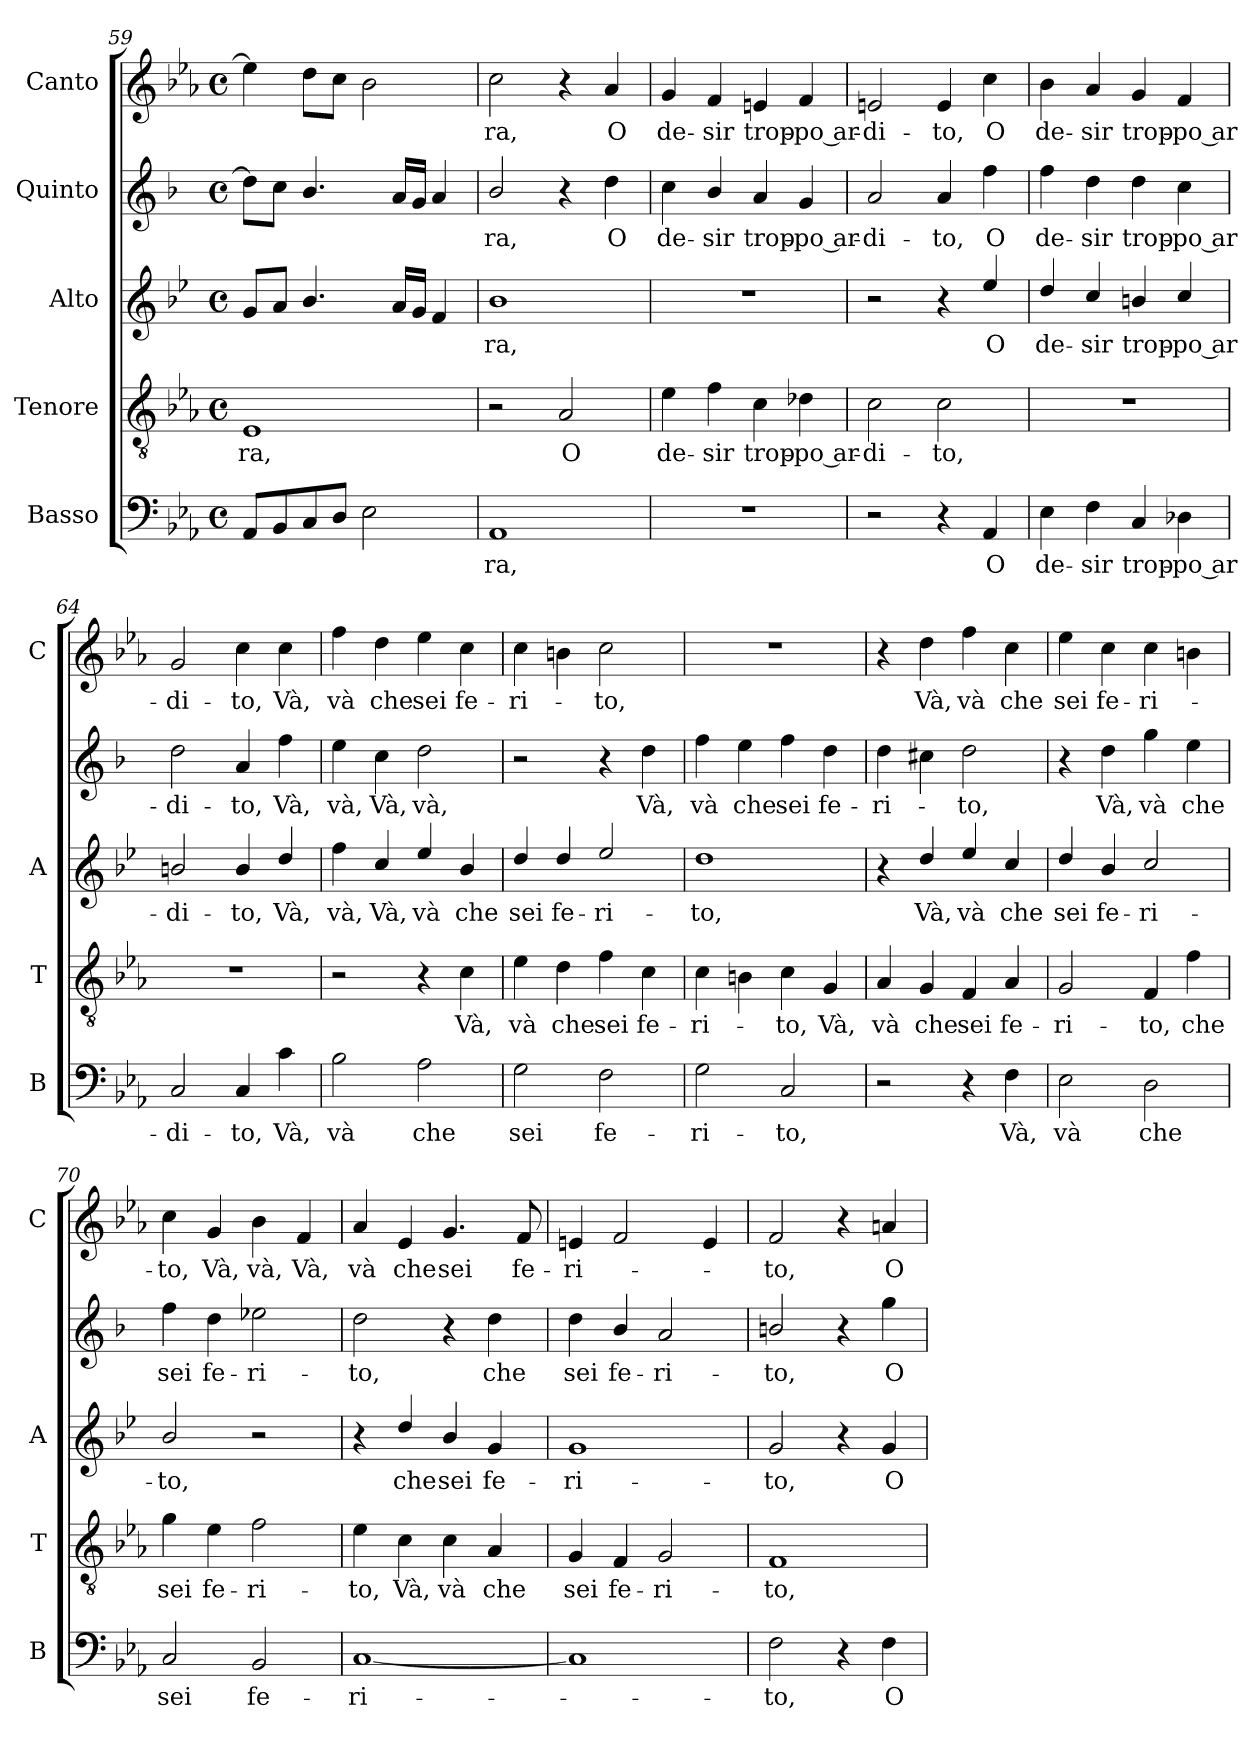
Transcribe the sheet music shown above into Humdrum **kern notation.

**kern	**text	**kern	**text	**kern	**text	**kern	**text	**kern	**text
*part5	*part5	*part4	*part4	*part3	*part3	*part2	*part2	*part1	*part1
*staff5	*staff5	*staff4	*staff4	*staff3	*staff3	*staff2	*staff2	*staff1	*staff1
*I"Basso	*	*I"Tenore	*	*I"Alto	*	*I"Quinto	*	*I"Canto	*
*I'B	*	*I'T	*	*I'A	*	*	*	*I'C	*
*clefF4	*	*clefGv2	*	*clefG2	*	*clefG2	*	*clefG2	*
*	*	*	*	*ITrd4c7	*	*ITrd1c2	*	*	*
*k[b-e-a-]	*	*k[b-e-a-]	*	*k[b-e-a-]	*	*k[b-e-a-]	*	*k[b-e-a-]	*
*E-:	*	*E-:	*	*E-:	*	*E-:	*	*E-:	*
*M4/4	*	*M4/4	*	*M4/4	*	*M4/4	*	*M4/4	*
*met(c)	*	*met(c)	*	*met(c)	*	*met(c)	*	*met(c)	*
=59	=59	=59	=59	=59	=59	=59	=59	=59	=59
!	!	!	!LO:LY:b	!	!	!	!	!	!
8AA-/L	.	1E-	-ra,	8c/L	.	8cc\L]	.	4ee-\]	.
8BB-/	.	.	.	8d/J	.	8b-\J	.	.	.
8C/	.	.	.	4.e-/	.	4.a-/	.	8dd\L	.
8D/J	.	.	.	.	.	.	.	8cc\J	.
2E-\	.	.	.	.	.	.	.	2b-\	.
.	.	.	.	16d/LL	.	16g/LL	.	.	.
.	.	.	.	16c/JJ	.	16f/JJ	.	.	.
.	.	.	.	4B-/	.	4g/	.	.	.
=60	=60	=60	=60	=60	=60	=60	=60	=60	=60
!	!LO:LY:b	!	!	!	!LO:LY:b	!	!LO:LY:b	!	!LO:LY:b
1AA-	-ra,	2r	.	1e-	-ra,	2a-/	-ra,	2cc\	-ra,
!	!	!	!LO:LY:b	!	!	!	!	!	!
.	.	2A-/	O	.	.	4r	.	4r	.
!	!	!	!	!	!	!	!LO:LY:b	!	!LO:LY:b
.	.	.	.	.	.	4cc\	O	4a-/	O
=61	=61	=61	=61	=61	=61	=61	=61	=61	=61
!	!	!	!LO:LY:b	!	!	!	!LO:LY:b	!	!LO:LY:b
1r	.	4e-\	de-	1r	.	4b-\	de-	4g/	de-
!	!	!	!LO:LY:b	!	!	!	!LO:LY:b	!	!LO:LY:b
.	.	4f\	-sir	.	.	4a-/	-sir	4f/	-sir
!	!	!	!LO:LY:b	!	!	!	!LO:LY:b	!	!LO:LY:b
.	.	4c\	trop-	.	.	4g/	trop-	4en/	trop-
!	!	!	!LO:LY:b	!	!	!	!LO:LY:b	!	!LO:LY:b
.	.	4d-X\	-po ar-	.	.	4f/	-po ar-	4f/	-po ar-
=62	=62	=62	=62	=62	=62	=62	=62	=62	=62
!	!	!	!LO:LY:b	!	!	!	!LO:LY:b	!	!LO:LY:b
2r	.	2c\	-di-	2r	.	2g/	-di-	2en/	-di-
!	!	!	!LO:LY:b	!	!	!	!LO:LY:b	!	!LO:LY:b
4r	.	2c\	-to,	4r	.	4g/	-to,	4e/	-to,
!	!LO:LY:b	!	!	!	!LO:LY:b	!	!LO:LY:b	!	!LO:LY:b
4AA-/	O	.	.	4a-/	O	4ee-\	O	4cc\	O
=63	=63	=63	=63	=63	=63	=63	=63	=63	=63
!	!LO:LY:b	!	!	!	!LO:LY:b	!	!LO:LY:b	!	!LO:LY:b
4E-\	de-	1r	.	4g/	de-	4ee-\	de-	4b-\	de-
!	!LO:LY:b	!	!	!	!LO:LY:b	!	!LO:LY:b	!	!LO:LY:b
4F\	-sir	.	.	4f/	-sir	4cc\	-sir	4a-/	-sir
!	!LO:LY:b	!	!	!	!LO:LY:b	!	!LO:LY:b	!	!LO:LY:b
4C/	trop-	.	.	4en/	trop-	4cc\	trop-	4g/	trop-
!	!LO:LY:b	!	!	!	!LO:LY:b	!	!LO:LY:b	!	!LO:LY:b
4D-X\	-po ar-	.	.	4f/	-po ar-	4b-\	-po ar-	4f/	-po ar-
=64	=64	=64	=64	=64	=64	=64	=64	=64	=64
!	!LO:LY:b	!	!	!	!LO:LY:b	!	!LO:LY:b	!	!LO:LY:b
2C/	-di-	1r	.	2en/	-di-	2cc\	-di-	2g/	-di-
!	!LO:LY:b	!	!	!	!LO:LY:b	!	!LO:LY:b	!	!LO:LY:b
4C/	-to,	.	.	4e/	-to,	4g/	-to,	4cc\	-to,
!	!LO:LY:b	!	!	!	!LO:LY:b	!	!LO:LY:b	!	!LO:LY:b
4c\	Và,	.	.	4g/	Và,	4ee-\	Và,	4cc\	Và,
!!LO:PB:g=z
=65	=65	=65	=65	=65	=65	=65	=65	=65	=65
!	!LO:LY:b	!	!	!	!LO:LY:b	!	!LO:LY:b	!	!LO:LY:b
2B-\	và	2r	.	4b-\	và,	4dd\	và,	4ff\	và
!	!	!	!	!	!LO:LY:b	!	!LO:LY:b	!	!LO:LY:b
.	.	.	.	4f/	Và,	4b-\	Và,	4dd\	che
!	!LO:LY:b	!	!	!	!LO:LY:b	!	!LO:LY:b	!	!LO:LY:b
2A-\	che	4r	.	4a-/	và	2cc\	và,	4ee-\	sei
!	!	!	!LO:LY:b	!	!LO:LY:b	!	!	!	!LO:LY:b
.	.	4c\	Và,	4e-/	che	.	.	4cc\	fe-
=66	=66	=66	=66	=66	=66	=66	=66	=66	=66
!	!LO:LY:b	!	!LO:LY:b	!	!LO:LY:b	!	!	!	!LO:LY:b
2G\	sei	4e-\	và	4g/	sei	2r	.	4cc\	-ri-
!	!	!	!LO:LY:b	!	!LO:LY:b	!	!	!	!
.	.	4d\	che	4g/	fe-	.	.	4bn\	.
!	!LO:LY:b	!	!LO:LY:b	!	!LO:LY:b	!	!	!	!LO:LY:b
2F\	fe-	4f\	sei	2a-/	-ri-	4r	.	2cc\	-to,
!	!	!	!LO:LY:b	!	!	!	!LO:LY:b	!	!
.	.	4c\	fe-	.	.	4cc\	Và,	.	.
=67	=67	=67	=67	=67	=67	=67	=67	=67	=67
!	!LO:LY:b	!	!LO:LY:b	!	!LO:LY:b	!	!LO:LY:b	!	!
2G\	-ri-	4c\	-ri-	1g	-to,	4ee-\	và	1r	.
!	!	!	!	!	!	!	!LO:LY:b	!	!
.	.	4Bn\	.	.	.	4dd\	che	.	.
!	!LO:LY:b	!	!LO:LY:b	!	!	!	!LO:LY:b	!	!
2C/	-to,	4c\	-to,	.	.	4ee-\	sei	.	.
!	!	!	!LO:LY:b	!	!	!	!LO:LY:b	!	!
.	.	4G/	Và,	.	.	4cc\	fe-	.	.
=68	=68	=68	=68	=68	=68	=68	=68	=68	=68
!	!	!	!LO:LY:b	!	!	!	!LO:LY:b	!	!
2r	.	4A-/	và	4r	.	4cc\	-ri-	4r	.
!	!	!	!LO:LY:b	!	!LO:LY:b	!	!	!	!LO:LY:b
.	.	4G/	che	4g/	Và,	4bn\	.	4dd\	Và,
!	!	!	!LO:LY:b	!	!LO:LY:b	!	!LO:LY:b	!	!LO:LY:b
4r	.	4F/	sei	4a-/	và	2cc\	-to,	4ff\	và
!	!LO:LY:b	!	!LO:LY:b	!	!LO:LY:b	!	!	!	!LO:LY:b
4F\	Và,	4A-/	fe-	4f/	che	.	.	4cc\	che
=69	=69	=69	=69	=69	=69	=69	=69	=69	=69
!	!LO:LY:b	!	!LO:LY:b	!	!LO:LY:b	!	!	!	!LO:LY:b
2E-\	và	2G/	-ri-	4g/	sei	4r	.	4ee-\	sei
!	!	!	!	!	!LO:LY:b	!	!LO:LY:b	!	!LO:LY:b
.	.	.	.	4e-/	fe-	4cc\	Và,	4cc\	fe-
!	!LO:LY:b	!	!LO:LY:b	!	!LO:LY:b	!	!LO:LY:b	!	!LO:LY:b
2D\	che	4F/	-to,	2f/	-ri-	4ff\	và	4cc\	-ri-
!	!	!	!LO:LY:b	!	!	!	!LO:LY:b	!	!
.	.	4f\	che	.	.	4dd\	che	4bn\	.
=70	=70	=70	=70	=70	=70	=70	=70	=70	=70
!	!LO:LY:b	!	!LO:LY:b	!	!LO:LY:b	!	!LO:LY:b	!	!LO:LY:b
2C/	sei	4g\	sei	2e-/	-to,	4ee-\	sei	4cc\	-to,
!	!	!	!LO:LY:b	!	!	!	!LO:LY:b	!	!LO:LY:b
.	.	4e-\	fe-	.	.	4cc\	fe-	4g/	Và,
!	!LO:LY:b	!	!LO:LY:b	!	!	!	!LO:LY:b	!	!LO:LY:b
2BB-/	fe-	2f\	-ri-	2r	.	2dd-X\	-ri-	4b-\	và,
!	!	!	!	!	!	!	!	!	!LO:LY:b
.	.	.	.	.	.	.	.	4f/	Và,
=71	=71	=71	=71	=71	=71	=71	=71	=71	=71
!	!LO:LY:b	!	!LO:LY:b	!	!	!	!LO:LY:b	!	!LO:LY:b
[1C	-ri-	4e-\	-to,	4r	.	2cc\	-to,	4a-/	và
!	!	!	!LO:LY:b	!	!LO:LY:b	!	!	!	!LO:LY:b
.	.	4c\	Và,	4g/	che	.	.	4e-/	che
!	!	!	!LO:LY:b	!	!LO:LY:b	!	!	!	!LO:LY:b
.	.	4c\	và	4e-/	sei	4r	.	4.g/	sei
!	!	!	!LO:LY:b	!	!LO:LY:b	!	!LO:LY:b	!	!
.	.	4A-/	che	4c/	fe-	4cc\	che	.	.
!	!	!	!	!	!	!	!	!	!LO:LY:b
.	.	.	.	.	.	.	.	8f/	fe-
!!LO:LB:g=z
=72	=72	=72	=72	=72	=72	=72	=72	=72	=72
!	!	!	!LO:LY:b	!	!LO:LY:b	!	!LO:LY:b	!	!LO:LY:b
1C]	.	4G/	sei	1c	-ri-	4cc\	sei	4en/	-ri-
!	!	!	!LO:LY:b	!	!	!	!LO:LY:b	!	!
.	.	4F/	fe-	.	.	4a-/	fe-	2f/	.
!	!	!	!LO:LY:b	!	!	!	!LO:LY:b	!	!
.	.	2G/	-ri-	.	.	2g/	-ri-	.	.
.	.	.	.	.	.	.	.	4e/	.
=73	=73	=73	=73	=73	=73	=73	=73	=73	=73
!	!LO:LY:b	!	!LO:LY:b	!	!LO:LY:b	!	!LO:LY:b	!	!LO:LY:b
2F\	-to,	1F	-to,	2c/	-to,	2an/	-to,	2f/	-to,
4r	.	.	.	4r	.	4r	.	4r	.
!	!LO:LY:b	!	!	!	!LO:LY:b	!	!LO:LY:b	!	!LO:LY:b
4F\	O	.	.	4c/	O	4ff\	O	4an/	O
=	=	=	=	=	=	=	=	=	=
*-	*-	*-	*-	*-	*-	*-	*-	*-	*-
